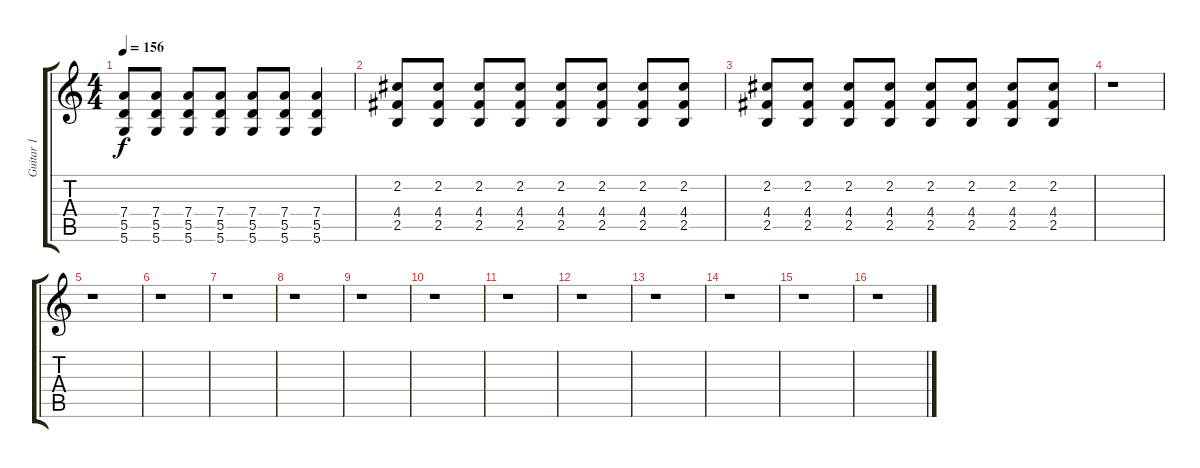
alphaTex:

\track ("Guitar 1" "Guitar 1") {instrument electricguitarjazz}
\staff {score tabs}
\tuning (E4 B3 G3 D3 A2 D2) {hide}
\ts (4 4)
\tempo 156
\clef g2
\ks c
(7.4 5.5 5.6).8{dy f} (7.4 5.5 5.6).8 (7.4 5.5 5.6).8 (7.4 5.5 5.6).8 (7.4 5.5 5.6).8 (7.4 5.5 5.6).8 (7.4 5.5 5.6).4 |
(2.2 4.4 2.5).8 (2.2 4.4 2.5).8 (2.2 4.4 2.5).8 (2.2 4.4 2.5).8 (2.2 4.4 2.5).8 (2.2 4.4 2.5).8 (2.2 4.4 2.5).8 (2.2 4.4 2.5).8 |
(2.2 4.4 2.5).8 (2.2 4.4 2.5).8 (2.2 4.4 2.5).8 (2.2 4.4 2.5).8 (2.2 4.4 2.5).8 (2.2 4.4 2.5).8 (2.2 4.4 2.5).8 (2.2 4.4 2.5).8 |
r.1 |
r.1 |
r.1 |
r.1 |
r.1 |
r.1 |
r.1 |
r.1 |
r.1 |
r.1 |
r.1 |
r.1 |
r.1
